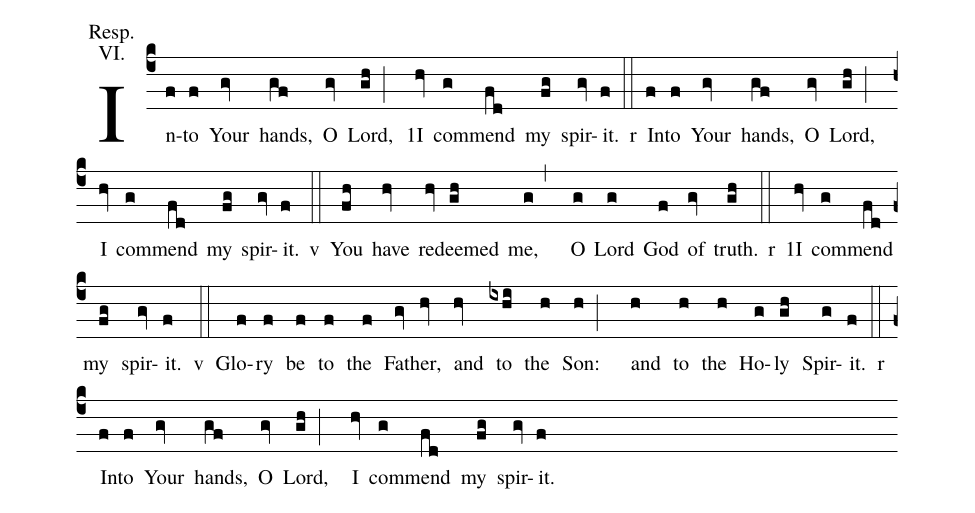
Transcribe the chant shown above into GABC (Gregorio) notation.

annotation: Resp.;
annotation: VI.;
%%
(c4) In(f)to(f) Your(gv) hands,(gf) O(gv) Lord,(gh;) <sp>1</sp>I(hv) com(g)mend(fd) my(fg) spir(gv)it.(f)

<sp>r</sp>(::) In(f)to(f) Your(gv) hands,(gf) O(gv) Lord,(gh;) I(hv) com(g)mend(fd) my(fg) spir(gv)it.(f)

<sp>v</sp>(::) You(fh) have(hv) re(hv)deemed(gh) me,(g,) O(g) Lord(g) God(f) of(gv) truth.(gh)

<sp>r</sp>(::) <sp>1</sp>I(hv) com(g)mend(fd) my(fg) spir(gv)it.(f)

<sp>v</sp>(::) Glo(f)ry(f) be(f) to(f) the(f) Fa(gv)ther,(hv) and(hv) to(ixhi) the(h) Son:(h;) and(h) to(h) the(h) Ho(g)ly(gh) Spir(g)it.(f)

<sp>r</sp>(::) In(f)to(f) Your(gv) hands,(gf) O(gv) Lord,(gh;) I(hv) com(g)mend(fd) my(fg) spir(gv)it.(f)
